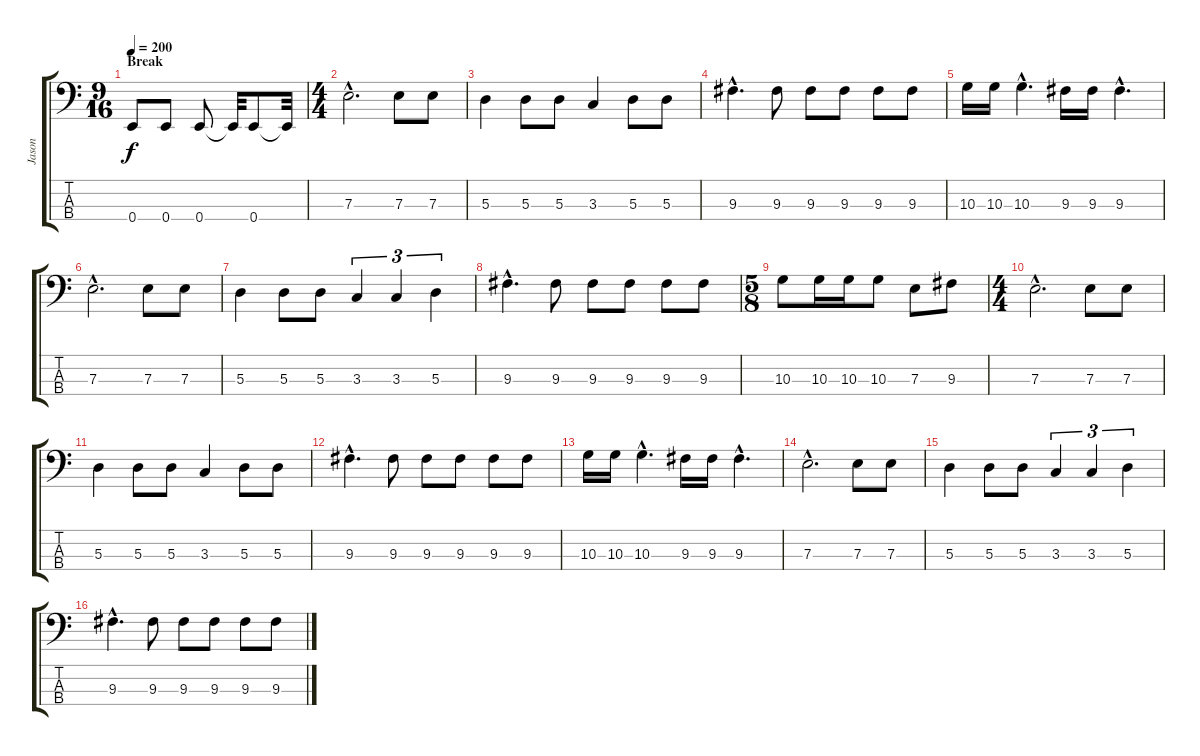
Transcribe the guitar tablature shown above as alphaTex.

\track ("Jason" "Jason") {instrument electricbasspick}
\staff {score tabs}
\tuning (G2 D2 A1 E1) {hide}
\ts (9 16)
\section ("" "Break")
\tempo 200
\clef f4
\ks c
0.4.8{dy f} 0.4.8 0.4.8 0.4{t}.32 0.4.8 0.4{t}.32 |
\ts (4 4)
7.3{hac}.2{d} 7.3.8 7.3.8 |
5.3.4 5.3.8 5.3.8 3.3.4 5.3.8 5.3.8 |
9.3{hac}.4{d} 9.3.8 9.3.8 9.3.8 9.3.8 9.3.8 |
10.3.16 10.3.16 10.3{hac}.4{d} 9.3.16 9.3.16 9.3{hac}.4{d} |
7.3{hac}.2{d} 7.3.8 7.3.8 |
5.3.4 5.3.8 5.3.8 3.3.4{tu (3 2)} 3.3.4{tu (3 2)} 5.3.4{tu (3 2)} |
9.3{hac}.4{d} 9.3.8 9.3.8 9.3.8 9.3.8 9.3.8 |
\ts (5 8)
10.3.8 10.3.16 10.3.16 10.3.8 7.3.8 9.3.8 |
\ts (4 4)
7.3{hac}.2{d} 7.3.8 7.3.8 |
5.3.4 5.3.8 5.3.8 3.3.4 5.3.8 5.3.8 |
9.3{hac}.4{d} 9.3.8 9.3.8 9.3.8 9.3.8 9.3.8 |
10.3.16 10.3.16 10.3{hac}.4{d} 9.3.16 9.3.16 9.3{hac}.4{d} |
7.3{hac}.2{d} 7.3.8 7.3.8 |
5.3.4 5.3.8 5.3.8 3.3.4{tu (3 2)} 3.3.4{tu (3 2)} 5.3.4{tu (3 2)} |
9.3{hac}.4{d} 9.3.8 9.3.8 9.3.8 9.3.8 9.3.8
